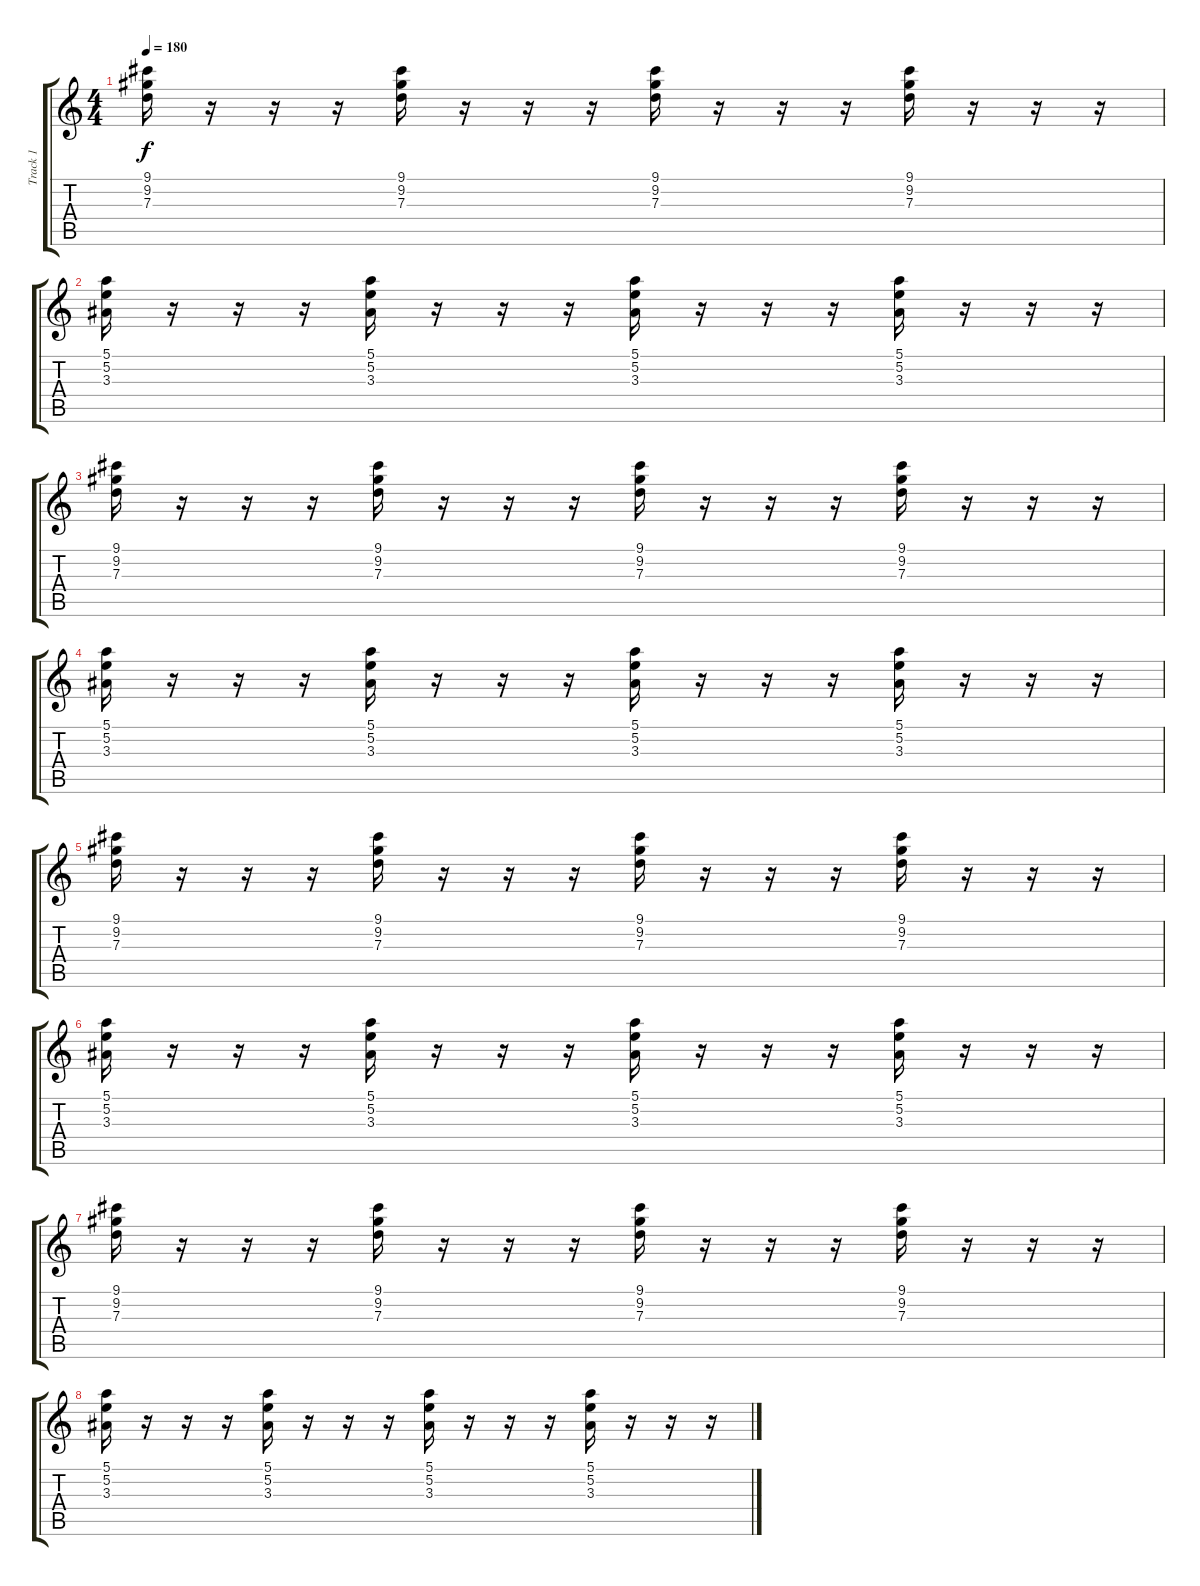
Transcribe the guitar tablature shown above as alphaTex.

\track ("Track 1" "Track 1") {instrument electricguitarjazz}
\staff {score tabs}
\tuning (E4 B3 G3 D3 A2 E2) {hide}
\ts (4 4)
\tempo 180
\clef g2
\ks c
(9.1 9.2 7.3).16{dy f instrument electricguitarjazz} r.16 r.16 r.16 (9.1 9.2 7.3).16 r.16 r.16 r.16 (9.1 9.2 7.3).16 r.16 r.16 r.16 (9.1 9.2 7.3).16 r.16 r.16 r.16 |
(5.1 5.2 3.3).16 r.16 r.16 r.16 (5.1 5.2 3.3).16 r.16 r.16 r.16 (5.1 5.2 3.3).16 r.16 r.16 r.16 (5.1 5.2 3.3).16 r.16 r.16 r.16 |
(9.1 9.2 7.3).16 r.16 r.16 r.16 (9.1 9.2 7.3).16 r.16 r.16 r.16 (9.1 9.2 7.3).16 r.16 r.16 r.16 (9.1 9.2 7.3).16 r.16 r.16 r.16 |
(5.1 5.2 3.3).16 r.16 r.16 r.16 (5.1 5.2 3.3).16 r.16 r.16 r.16 (5.1 5.2 3.3).16 r.16 r.16 r.16 (5.1 5.2 3.3).16 r.16 r.16 r.16 |
(9.1 9.2 7.3).16 r.16 r.16 r.16 (9.1 9.2 7.3).16 r.16 r.16 r.16 (9.1 9.2 7.3).16 r.16 r.16 r.16 (9.1 9.2 7.3).16 r.16 r.16 r.16 |
(5.1 5.2 3.3).16 r.16 r.16 r.16 (5.1 5.2 3.3).16 r.16 r.16 r.16 (5.1 5.2 3.3).16 r.16 r.16 r.16 (5.1 5.2 3.3).16 r.16 r.16 r.16 |
(9.1 9.2 7.3).16 r.16 r.16 r.16 (9.1 9.2 7.3).16 r.16 r.16 r.16 (9.1 9.2 7.3).16 r.16 r.16 r.16 (9.1 9.2 7.3).16 r.16 r.16 r.16 |
(5.1 5.2 3.3).16 r.16 r.16 r.16 (5.1 5.2 3.3).16 r.16 r.16 r.16 (5.1 5.2 3.3).16 r.16 r.16 r.16 (5.1 5.2 3.3).16 r.16 r.16 r.16
